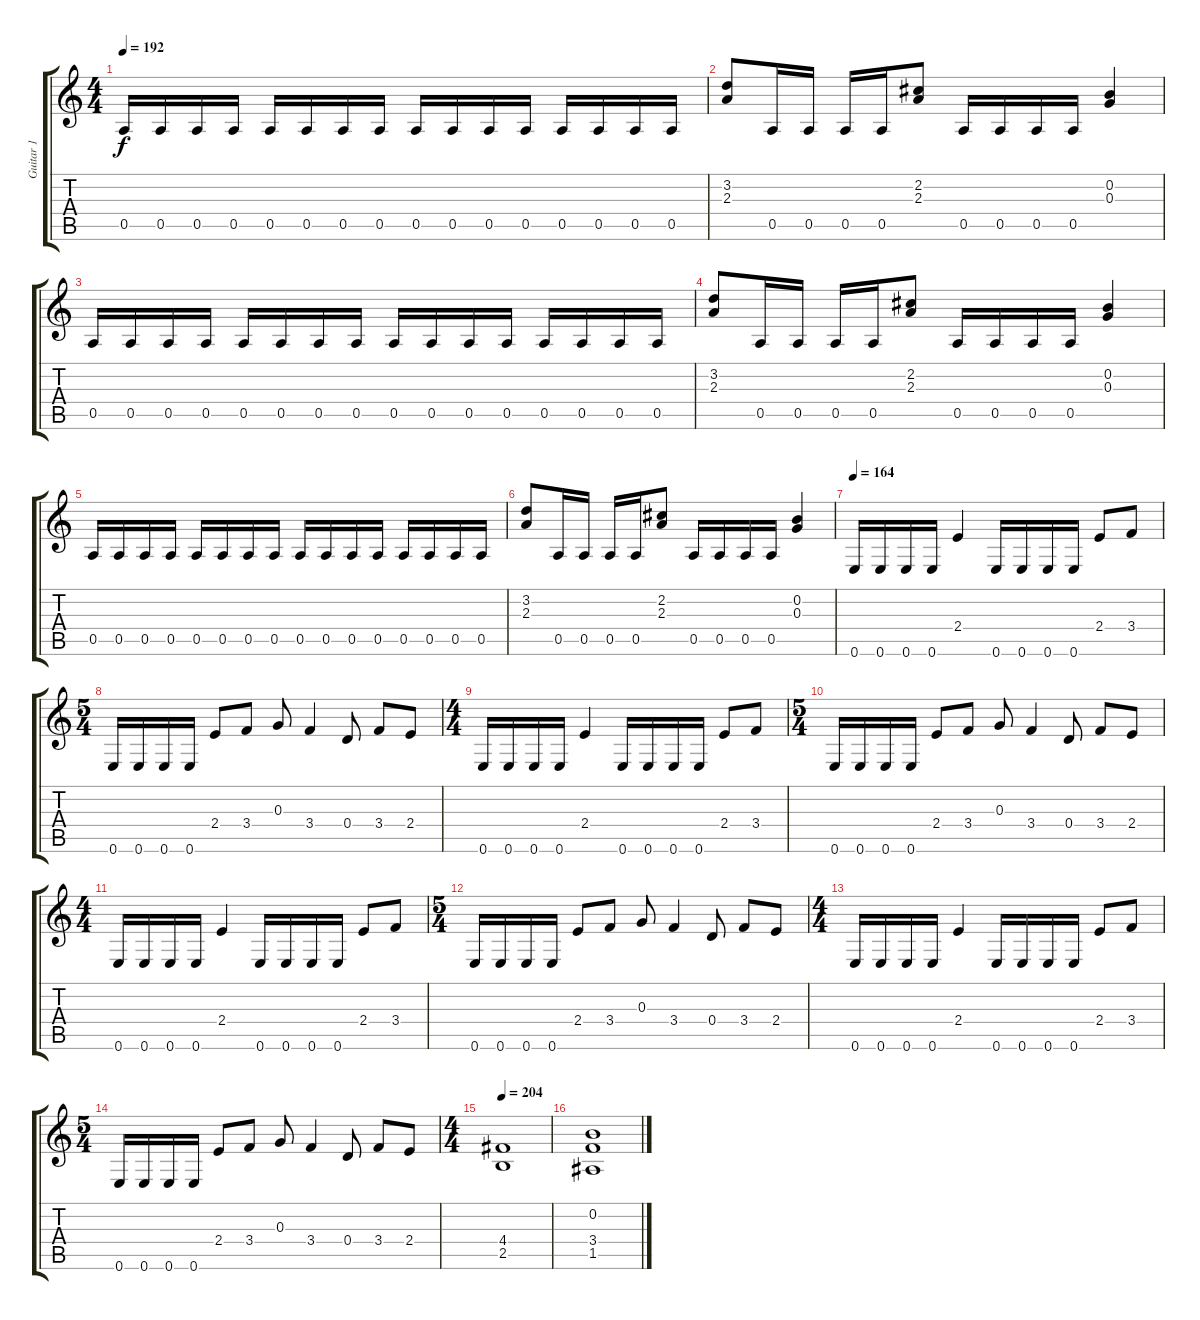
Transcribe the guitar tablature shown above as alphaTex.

\track ("Guitar 1 " "Guitar 1 ") {instrument distortionguitar}
\staff {score tabs}
\tuning (E4 B3 G3 D3 A2 E2) {hide}
\ts (4 4)
\tempo 192
\clef g2
\ks c
0.5.16{dy f} 0.5.16 0.5.16 0.5.16 0.5.16 0.5.16 0.5.16 0.5.16 0.5.16 0.5.16 0.5.16 0.5.16 0.5.16 0.5.16 0.5.16 0.5.16 |
(3.2 2.3).8 0.5.16 0.5.16 0.5.16 0.5.16 (2.2 2.3).8 0.5.16 0.5.16 0.5.16 0.5.16 (0.2 0.3).4 |
0.5.16 0.5.16 0.5.16 0.5.16 0.5.16 0.5.16 0.5.16 0.5.16 0.5.16 0.5.16 0.5.16 0.5.16 0.5.16 0.5.16 0.5.16 0.5.16 |
(3.2 2.3).8 0.5.16 0.5.16 0.5.16 0.5.16 (2.2 2.3).8 0.5.16 0.5.16 0.5.16 0.5.16 (0.2 0.3).4 |
0.5.16 0.5.16 0.5.16 0.5.16 0.5.16 0.5.16 0.5.16 0.5.16 0.5.16 0.5.16 0.5.16 0.5.16 0.5.16 0.5.16 0.5.16 0.5.16 |
(3.2 2.3).8 0.5.16 0.5.16 0.5.16 0.5.16 (2.2 2.3).8 0.5.16 0.5.16 0.5.16 0.5.16 (0.2 0.3).4 |
\tempo 164
0.6.16 0.6.16 0.6.16 0.6.16 2.4.4 0.6.16 0.6.16 0.6.16 0.6.16 2.4.8 3.4.8 |
\ts (5 4)
0.6.16 0.6.16 0.6.16 0.6.16 2.4.8 3.4.8 0.3.8 3.4.4 0.4.8 3.4.8 2.4.8 |
\ts (4 4)
0.6.16 0.6.16 0.6.16 0.6.16 2.4.4 0.6.16 0.6.16 0.6.16 0.6.16 2.4.8 3.4.8 |
\ts (5 4)
0.6.16 0.6.16 0.6.16 0.6.16 2.4.8 3.4.8 0.3.8 3.4.4 0.4.8 3.4.8 2.4.8 |
\ts (4 4)
0.6.16 0.6.16 0.6.16 0.6.16 2.4.4 0.6.16 0.6.16 0.6.16 0.6.16 2.4.8 3.4.8 |
\ts (5 4)
0.6.16 0.6.16 0.6.16 0.6.16 2.4.8 3.4.8 0.3.8 3.4.4 0.4.8 3.4.8 2.4.8 |
\ts (4 4)
0.6.16 0.6.16 0.6.16 0.6.16 2.4.4 0.6.16 0.6.16 0.6.16 0.6.16 2.4.8 3.4.8 |
\ts (5 4)
0.6.16 0.6.16 0.6.16 0.6.16 2.4.8 3.4.8 0.3.8 3.4.4 0.4.8 3.4.8 2.4.8 |
\ts (4 4)
\tempo 204
(4.4 2.5).1 |
(0.2 3.4 1.5).1
